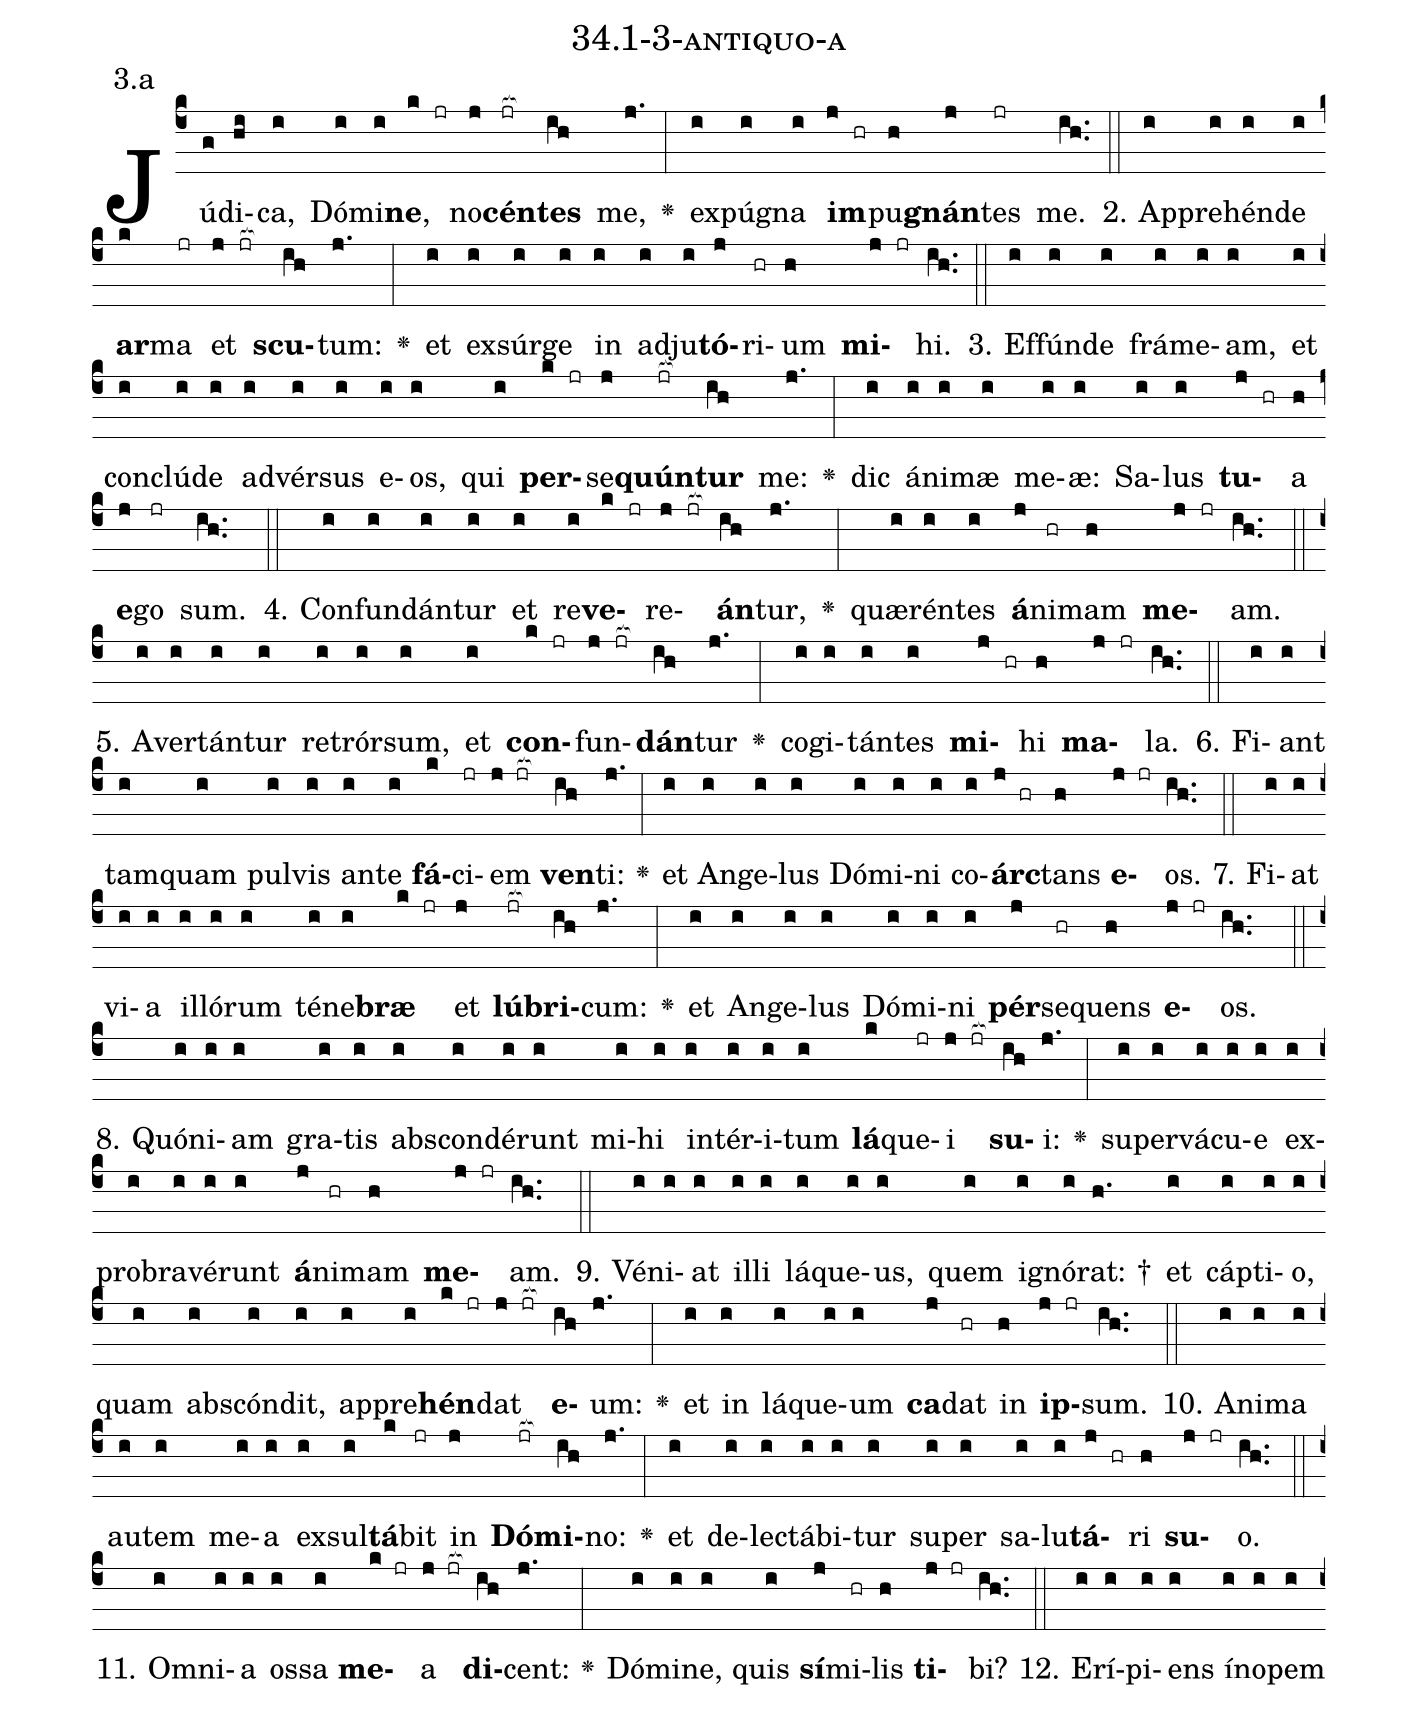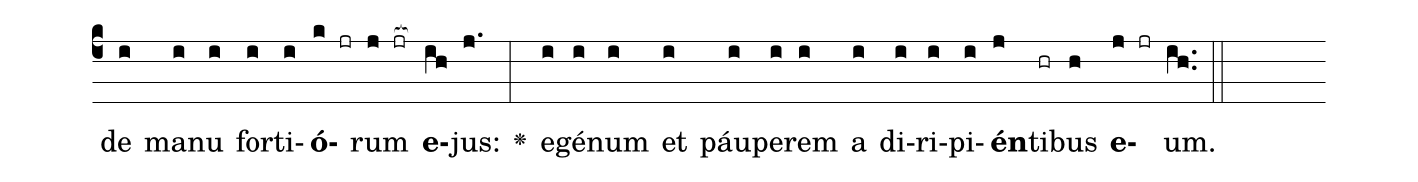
name: 34.1-3-antiquo-a;
annotation: 3.a;
%%
(c4)Jú(g)di(hi)ca,(i) Dó(i)mi(i)<b>ne</b>,(k jr) no(j)<b>cén</b>(jr[ocb:1{])<b>tes</b>(ih[ocb:0}]) me,(j.) <v>\greheightstar</v>(:) ex(i)pú(i)gna(i) <b>im</b>(j hr)pu(h)<b>gnán</b>(j)tes(jr) me.(ih..) (::)
2. Ap(i)pre(i)hén(i)de(i) <b>ar</b>(k)ma(jr) et(j jr[ocb:1{]) <b>scu</b>(ih[ocb:0}])tum:(j.) <v>\greheightstar</v>(:) et(i) ex(i)súr(i)ge(i) in(i) ad(i)ju(i)<b>tó</b>(j)ri(hr)um(h) <b>mi</b>(j jr)hi.(ih..) (::)
3. Ef(i)fún(i)de(i) frá(i)me(i)am,(i) et(i) con(i)clú(i)de(i) ad(i)vér(i)sus(i) e(i)os,(i) qui(i) <b>per</b>(k jr)se(j)<b>quún</b>(jr[ocb:1{])<b>tur</b>(ih[ocb:0}]) me:(j.) <v>\greheightstar</v>(:) dic(i) á(i)ni(i)mæ(i) me(i)æ:(i) Sa(i)lus(i) <b>tu</b>(j hr)a(h) <b>e</b>(j)go(jr) sum.(ih..) (::)
4. Con(i)fun(i)dán(i)tur(i) et(i) re(i)<b>ve</b>(k jr)re(j jr[ocb:1{])<b>án</b>(ih[ocb:0}])tur,(j.) <v>\greheightstar</v>(:) quæ(i)rén(i)tes(i) <b>á</b>(j)ni(hr)mam(h) <b>me</b>(j jr)am.(ih..) (::)
5. A(i)ver(i)tán(i)tur(i) re(i)trór(i)sum,(i) et(i) <b>con</b>(k jr)fun(j jr[ocb:1{])<b>dán</b>(ih[ocb:0}])tur(j.) <v>\greheightstar</v>(:) co(i)gi(i)tán(i)tes(i) <b>mi</b>(j hr)hi(h) <b>ma</b>(j jr)la.(ih..) (::)
6. Fi(i)ant(i) tam(i)quam(i) pul(i)vis(i) an(i)te(i) <b>fá</b>(k)ci(jr)em(j jr[ocb:1{]) <b>ven</b>(ih[ocb:0}])ti:(j.) <v>\greheightstar</v>(:) et(i) An(i)ge(i)lus(i) Dó(i)mi(i)ni(i) co(i)<b>árc</b>(j hr)tans(h) <b>e</b>(j jr)os.(ih..) (::)
7. Fi(i)at(i) vi(i)a(i) il(i)ló(i)rum(i) té(i)ne(i)<b>bræ</b>(k jr) et(j) <b>lú</b>(jr[ocb:1{])<b>bri</b>(ih[ocb:0}])cum:(j.) <v>\greheightstar</v>(:) et(i) An(i)ge(i)lus(i) Dó(i)mi(i)ni(i) <b>pér</b>(j)se(hr)quens(h) <b>e</b>(j jr)os.(ih..) (::)
8. Quón(i)i(i)am(i) gra(i)tis(i) abs(i)con(i)dé(i)runt(i) mi(i)hi(i) in(i)tér(i)i(i)tum(i) <b>lá</b>(k)que(jr)i(j jr[ocb:1{]) <b>su</b>(ih[ocb:0}])i:(j.) <v>\greheightstar</v>(:) su(i)per(i)vá(i)cu(i)e(i) ex(i)pro(i)bra(i)vé(i)runt(i) <b>á</b>(j)ni(hr)mam(h) <b>me</b>(j jr)am.(ih..) (::)
9. Vé(i)ni(i)at(i) il(i)li(i) lá(i)que(i)us,(i) quem(i) i(i)gnó(i)rat: †(h.) et(i) cáp(i)ti(i)o,(i) quam(i) abs(i)cón(i)dit,(i) ap(i)pre(i)<b>hén</b>(k jr)dat(j jr[ocb:1{]) <b>e</b>(ih[ocb:0}])um:(j.) <v>\greheightstar</v>(:) et(i) in(i) lá(i)que(i)um(i) <b>ca</b>(j)dat(hr) in(h) <b>ip</b>(j jr)sum.(ih..) (::)
10. A(i)ni(i)ma(i) au(i)tem(i) me(i)a(i) ex(i)sul(i)<b>tá</b>(k)bit(jr) in(j) <b>Dó</b>(jr[ocb:1{])<b>mi</b>(ih[ocb:0}])no:(j.) <v>\greheightstar</v>(:) et(i) de(i)lec(i)tá(i)bi(i)tur(i) su(i)per(i) sa(i)lu(i)<b>tá</b>(j hr)ri(h) <b>su</b>(j jr)o.(ih..) (::)
11. Om(i)ni(i)a(i) os(i)sa(i) <b>me</b>(k jr)a(j jr[ocb:1{]) <b>di</b>(ih[ocb:0}])cent:(j.) <v>\greheightstar</v>(:) Dó(i)mi(i)ne,(i) quis(i) <b>sí</b>(j)mi(hr)lis(h) <b>ti</b>(j jr)bi?(ih..) (::)
12. E(i)rí(i)pi(i)ens(i) ín(i)o(i)pem(i) de(i) ma(i)nu(i) for(i)ti(i)<b>ó</b>(k jr)rum(j jr[ocb:1{]) <b>e</b>(ih[ocb:0}])jus:(j.) <v>\greheightstar</v>(:) e(i)gé(i)num(i) et(i) páu(i)pe(i)rem(i) a(i) di(i)ri(i)pi(i)<b>én</b>(j)ti(hr)bus(h) <b>e</b>(j jr)um.(ih..) (::)
